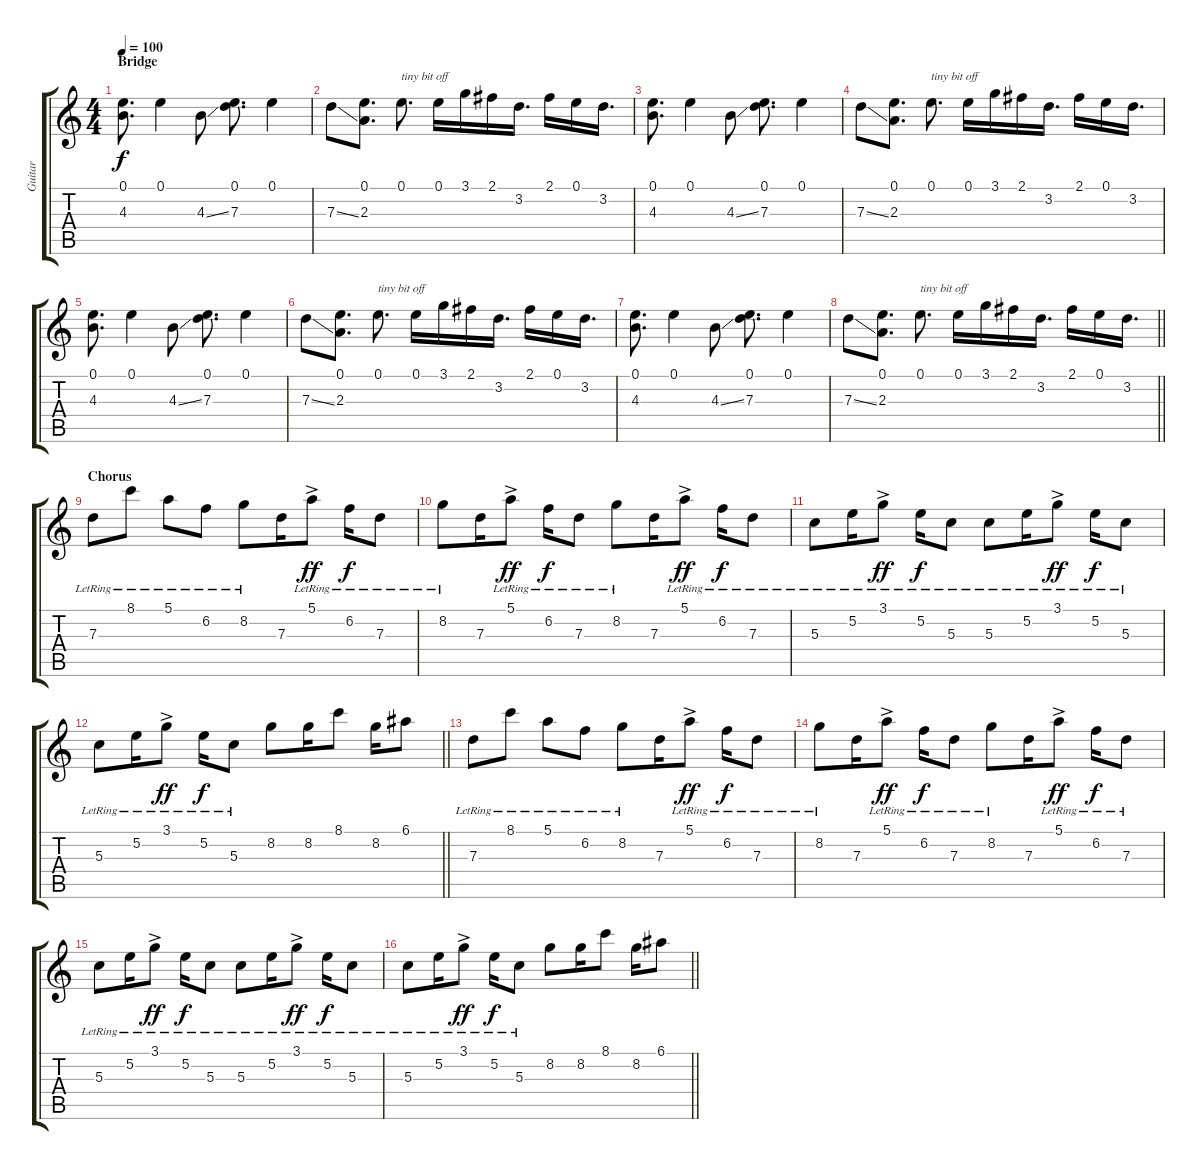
\track ("Guitar" "Guitar") {instrument electricguitarclean}
\staff {score tabs}
\tuning (E4 B3 G3 D3 A2 E2) {hide}
\ts (4 4)
\section ("" "Bridge")
\tempo 100
\clef g2
\ks c
(0.1 4.3).8{d dy f} 0.1.4 4.3{ss}.8 (0.1 7.3).8{d} 0.1.4 |
7.3{ss}.8 (0.1 2.3).8{d} 0.1.8{d txt "tiny bit off"} 0.1.16 3.1.16 2.1.16 3.2.16{d} 2.1.16 0.1.16 3.2.16{d} |
(0.1 4.3).8{d} 0.1.4 4.3{ss}.8 (0.1 7.3).8{d} 0.1.4 |
7.3{ss}.8 (0.1 2.3).8{d} 0.1.8{d txt "tiny bit off"} 0.1.16 3.1.16 2.1.16 3.2.16{d} 2.1.16 0.1.16 3.2.16{d} |
(0.1 4.3).8{d} 0.1.4 4.3{ss}.8 (0.1 7.3).8{d} 0.1.4 |
7.3{ss}.8 (0.1 2.3).8{d} 0.1.8{d txt "tiny bit off"} 0.1.16 3.1.16 2.1.16 3.2.16{d} 2.1.16 0.1.16 3.2.16{d} |
(0.1 4.3).8{d} 0.1.4 4.3{ss}.8 (0.1 7.3).8{d} 0.1.4 |
\barLineRight lightlight
7.3{ss}.8 (0.1 2.3).8{d} 0.1.8{d txt "tiny bit off"} 0.1.16 3.1.16 2.1.16 3.2.16{d} 2.1.16 0.1.16 3.2.16{d} |
\section ("" "Chorus")
7.3{lr}.8 8.1{lr}.8 5.1{lr}.8 6.2{lr}.8 8.2{lr}.8 7.3.16 5.1{ac lr}.8{dy ff} 6.2{lr}.16{dy f} 7.3{lr}.8 |
8.2{lr}.8 7.3.16 5.1{ac lr}.8{dy ff} 6.2{lr}.16{dy f} 7.3{lr}.8 8.2{lr}.8 7.3.16 5.1{ac lr}.8{dy ff} 6.2{lr}.16{dy f} 7.3{lr}.8 |
5.3{lr}.8 5.2{lr}.16 3.1{ac lr}.8{dy ff} 5.2{lr}.16{dy f} 5.3{lr}.8 5.3{lr}.8 5.2{lr}.16 3.1{ac lr}.8{dy ff} 5.2{lr}.16{dy f} 5.3{lr}.8 |
\barLineRight lightlight
5.3{lr}.8 5.2{lr}.16 3.1{ac lr}.8{dy ff} 5.2{lr}.16{dy f} 5.3{lr}.8 8.2.8 8.2.16 8.1.8 8.2.16 6.1.8 |
7.3{lr}.8 8.1{lr}.8 5.1{lr}.8 6.2{lr}.8 8.2{lr}.8 7.3.16 5.1{ac lr}.8{dy ff} 6.2{lr}.16{dy f} 7.3{lr}.8 |
8.2{lr}.8 7.3.16 5.1{ac lr}.8{dy ff} 6.2{lr}.16{dy f} 7.3{lr}.8 8.2{lr}.8 7.3.16 5.1{ac lr}.8{dy ff} 6.2{lr}.16{dy f} 7.3{lr}.8 |
5.3{lr}.8 5.2{lr}.16 3.1{ac lr}.8{dy ff} 5.2{lr}.16{dy f} 5.3{lr}.8 5.3{lr}.8 5.2{lr}.16 3.1{ac lr}.8{dy ff} 5.2{lr}.16{dy f} 5.3{lr}.8 |
\barLineRight lightlight
5.3{lr}.8 5.2{lr}.16 3.1{ac lr}.8{dy ff} 5.2{lr}.16{dy f} 5.3{lr}.8 8.2.8 8.2.16 8.1.8 8.2.16 6.1.8
